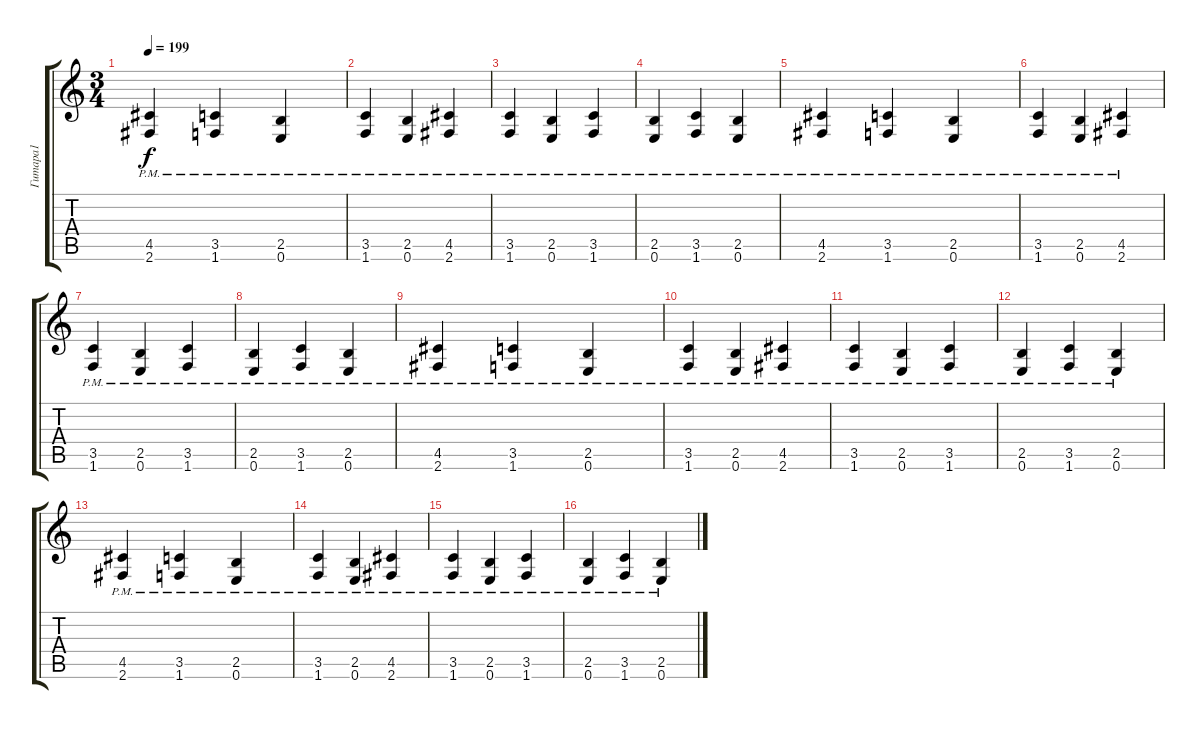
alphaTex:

\track ("Гитара1" "Гитара1") {instrument distortionguitar}
\staff {score tabs}
\tuning (E4 B3 G3 D3 A2 E2) {hide}
\ts (3 4)
\tempo 199
\clef g2
\ks c
(4.5{pm} 2.6{pm}).4{dy f} (3.5{pm} 1.6{pm}).4 (2.5{pm} 0.6{pm}).4 |
(3.5{pm} 1.6{pm}).4 (2.5{pm} 0.6{pm}).4 (4.5{pm} 2.6{pm}).4 |
(3.5{pm} 1.6{pm}).4 (2.5{pm} 0.6{pm}).4 (3.5{pm} 1.6{pm}).4 |
(2.5{pm} 0.6{pm}).4 (3.5{pm} 1.6{pm}).4 (2.5{pm} 0.6{pm}).4 |
(4.5{pm} 2.6{pm}).4 (3.5{pm} 1.6{pm}).4 (2.5{pm} 0.6{pm}).4 |
(3.5{pm} 1.6{pm}).4 (2.5{pm} 0.6{pm}).4 (4.5{pm} 2.6{pm}).4 |
(3.5{pm} 1.6{pm}).4 (2.5{pm} 0.6{pm}).4 (3.5{pm} 1.6{pm}).4 |
(2.5{pm} 0.6{pm}).4 (3.5{pm} 1.6{pm}).4 (2.5{pm} 0.6{pm}).4 |
(4.5{pm} 2.6{pm}).4 (3.5{pm} 1.6{pm}).4 (2.5{pm} 0.6{pm}).4 |
(3.5{pm} 1.6{pm}).4 (2.5{pm} 0.6{pm}).4 (4.5{pm} 2.6{pm}).4 |
(3.5{pm} 1.6{pm}).4 (2.5{pm} 0.6{pm}).4 (3.5{pm} 1.6{pm}).4 |
(2.5{pm} 0.6{pm}).4 (3.5{pm} 1.6{pm}).4 (2.5{pm} 0.6{pm}).4 |
(4.5{pm} 2.6{pm}).4 (3.5{pm} 1.6{pm}).4 (2.5{pm} 0.6{pm}).4 |
(3.5{pm} 1.6{pm}).4 (2.5{pm} 0.6{pm}).4 (4.5{pm} 2.6{pm}).4 |
(3.5{pm} 1.6{pm}).4 (2.5{pm} 0.6{pm}).4 (3.5{pm} 1.6{pm}).4 |
(2.5{pm} 0.6{pm}).4 (3.5{pm} 1.6{pm}).4 (2.5{pm} 0.6{pm}).4
